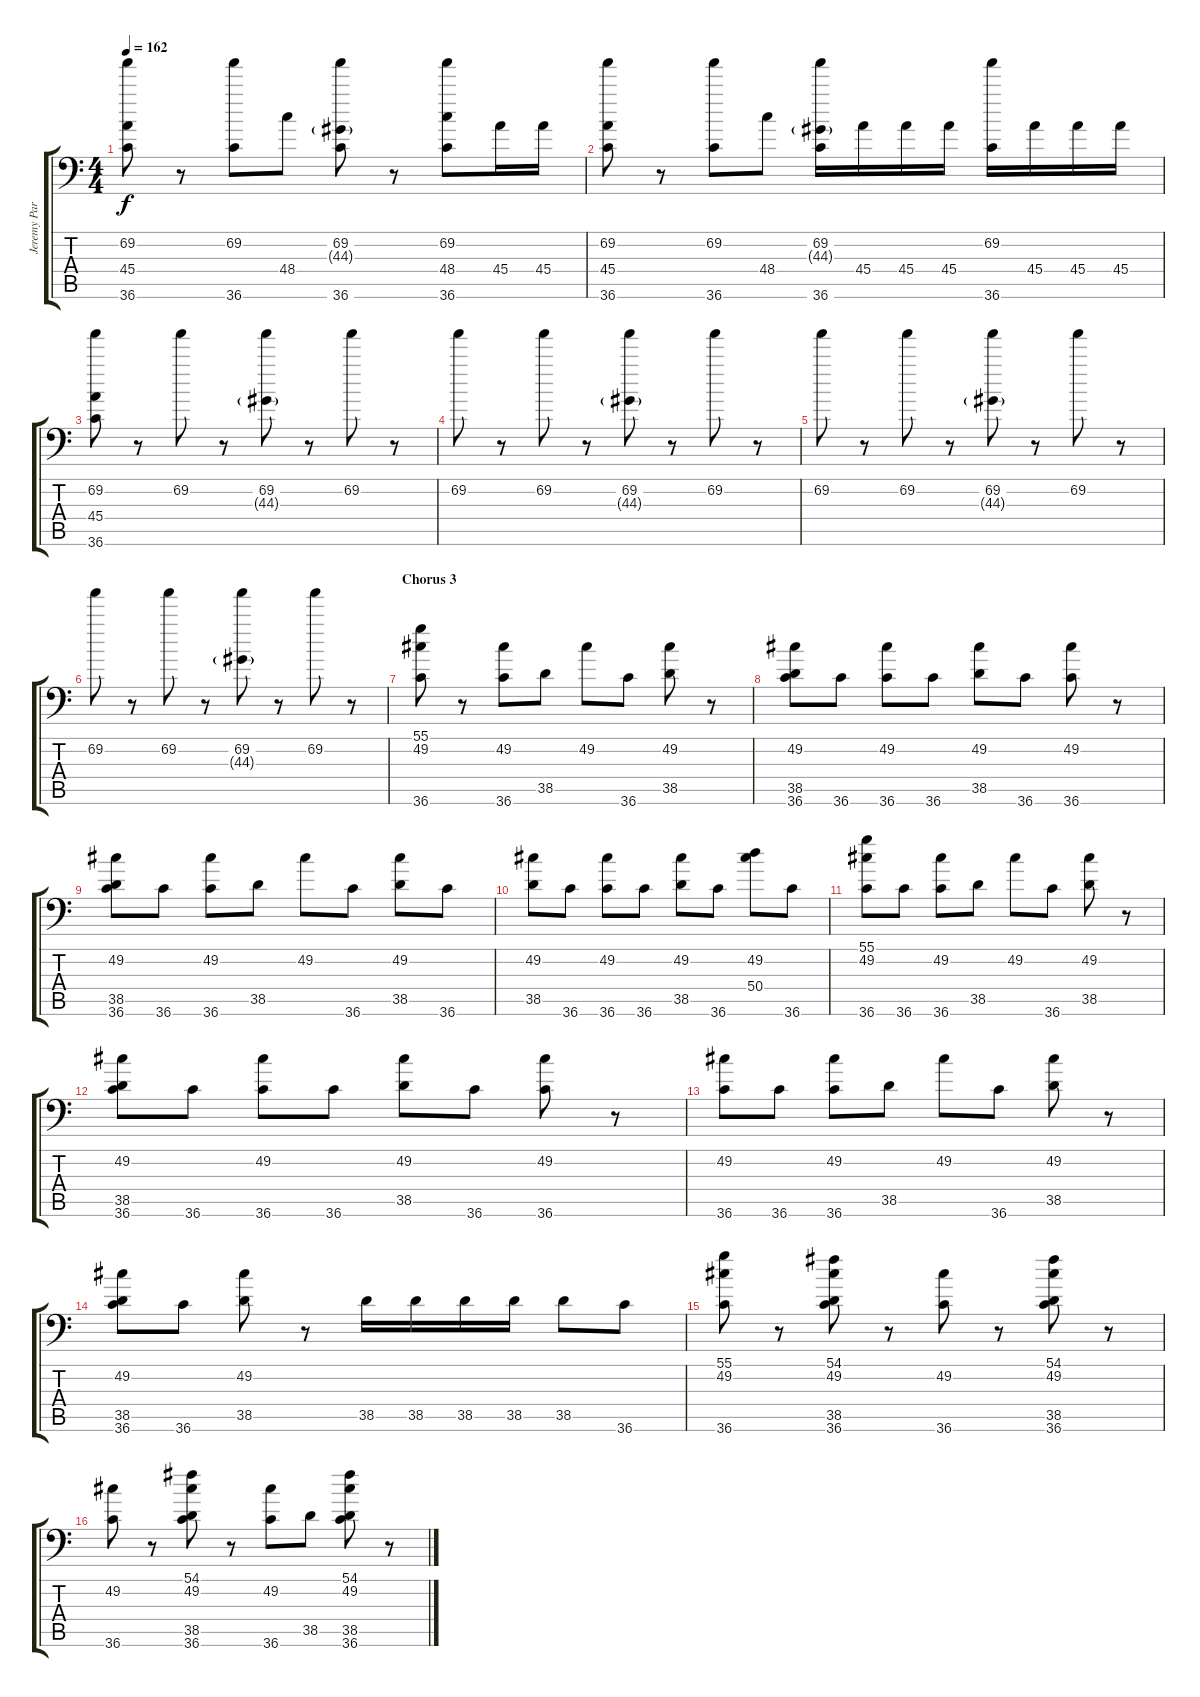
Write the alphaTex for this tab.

\track ("Jeremy Park" "Jeremy Par") {instrument acousticgrandpiano}
\staff {score tabs}
\tuning (C-1 C-1 C-1 C-1 C-1 C-1) {hide}
\ts (4 4)
\tempo 162
\clef f4
\ks c
(69.2 45.4 36.6).8{dy f} r.8 (69.2 36.6).8 48.4.8 (69.2 44.3{g} 36.6).8 r.8 (69.2 48.4 36.6).8 45.4.16 45.4.16 |
(69.2 45.4 36.6).8 r.8 (69.2 36.6).8 48.4.8 (69.2 44.3{g} 36.6).16 45.4.16 45.4.16 45.4.16 (69.2 36.6).16 45.4.16 45.4.16 45.4.16 |
(69.2 45.4 36.6).8 r.8 69.2.8 r.8 (69.2 44.3{g}).8 r.8 69.2.8 r.8 |
69.2.8 r.8 69.2.8 r.8 (69.2 44.3{g}).8 r.8 69.2.8 r.8 |
69.2.8 r.8 69.2.8 r.8 (69.2 44.3{g}).8 r.8 69.2.8 r.8 |
69.2.8 r.8 69.2.8 r.8 (69.2 44.3{g}).8 r.8 69.2.8 r.8 |
\section ("" "Chorus 3")
(55.1 49.2 36.6).8 r.8 (49.2 36.6).8 38.5.8 49.2.8 36.6.8 (49.2 38.5).8 r.8 |
(49.2 38.5 36.6).8 36.6.8 (49.2 36.6).8 36.6.8 (49.2 38.5).8 36.6.8 (49.2 36.6).8 r.8 |
(49.2 38.5 36.6).8 36.6.8 (49.2 36.6).8 38.5.8 49.2.8 36.6.8 (49.2 38.5).8 36.6.8 |
(49.2 38.5).8 36.6.8 (49.2 36.6).8 36.6.8 (49.2 38.5).8 36.6.8 (49.2 50.4).8 36.6.8 |
(55.1 49.2 36.6).8 36.6.8 (49.2 36.6).8 38.5.8 49.2.8 36.6.8 (49.2 38.5).8 r.8 |
(49.2 38.5 36.6).8 36.6.8 (49.2 36.6).8 36.6.8 (49.2 38.5).8 36.6.8 (49.2 36.6).8 r.8 |
(49.2 36.6).8 36.6.8 (49.2 36.6).8 38.5.8 49.2.8 36.6.8 (49.2 38.5).8 r.8 |
(49.2 38.5 36.6).8 36.6.8 (49.2 38.5).8 r.8 38.5.16 38.5.16 38.5.16 38.5.16 38.5.8 36.6.8 |
(55.1 49.2 36.6).8 r.8 (54.1 49.2 38.5 36.6).8 r.8 (49.2 36.6).8 r.8 (54.1 49.2 38.5 36.6).8 r.8 |
(49.2 36.6).8 r.8 (54.1 49.2 38.5 36.6).8 r.8 (49.2 36.6).8 38.5.8 (54.1 49.2 38.5 36.6).8 r.8
